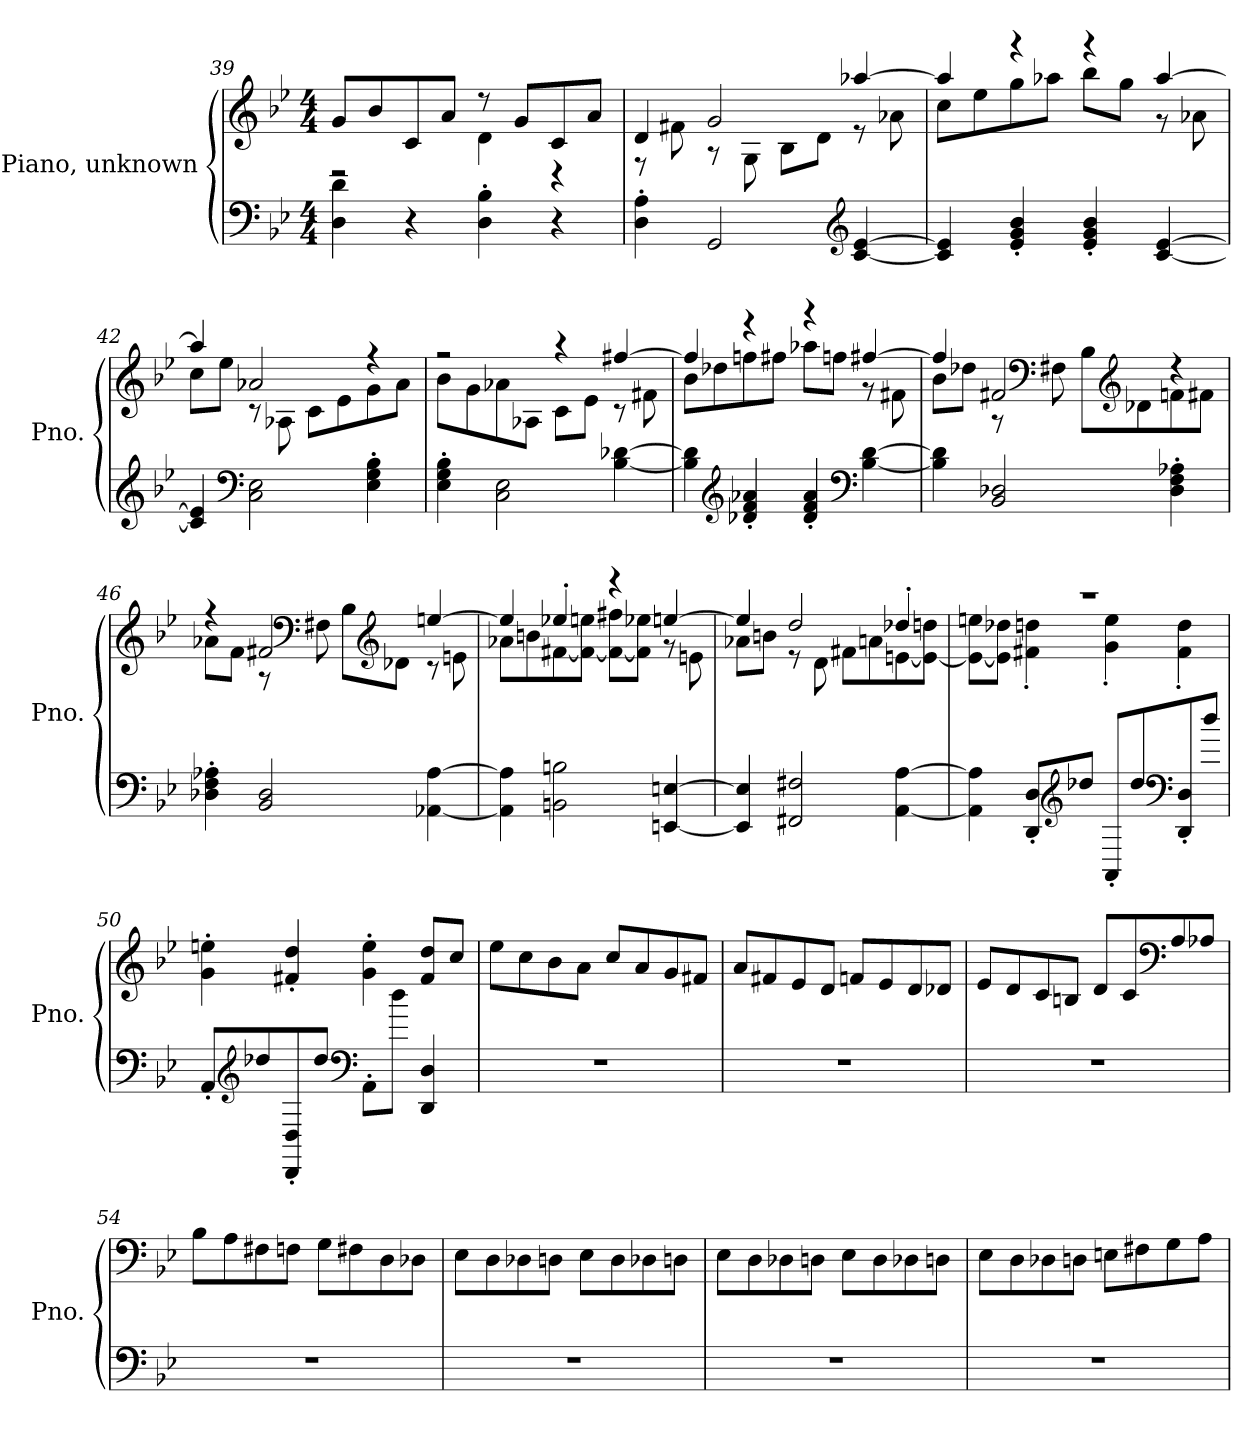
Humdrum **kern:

**kern	**kern
*part1	*part1
*staff2	*staff1
*I"Piano, unknown	*
*I'Pno.	*
!!LO:LB:g=z
*clefF4	*clefG2
*k[b-e-]	*k[b-e-]
*M4/4	*M4/4
=39	=39
*	*^
4D\ 4d\	8g/L	2r
.	8b-/	.
4r	8c/	.
.	8a/J	.
4D\' 4B-\'	8r	4d\
.	8g/L	.
4r	8c/	4r
.	8a/J	.
=40	=40	=40
4D\' 4A\'	4d/	8r
.	.	8f#X\
2GG/	2g/	8r
.	.	8G\
.	.	8B-\L
.	.	8d\J
*clefG2	*	*
[4c/ [4e-/	[4aa-X/	8r
.	.	8a-X\
=41	=41	=41
4c/] 4e-/]	4aa-/]	8cc\L
.	.	8ee-\
4e-/' 4g/' 4b-/'	4r	8gg\
.	.	8aa-X\J
4e-/' 4g/' 4b-/'	4r	8bb-\L
.	.	8gg\J
[4c/ [4e-/	[4aa-/	8r
.	.	8a-X\
=42	=42	=42
4c/] 4e-/]	4aa-/]	8cc\L
.	.	8ee-\J
*clefF4	*	*
2C\ 2E-\	2a-X/	8r
.	.	8A-X\
.	.	8c\L
.	.	8e-\
4E-\' 4G\' 4B-\'	4r	8g\
.	.	8a-\J
!!LO:LB:g=z	!!
=43	=43	=43
4E-\' 4G\' 4B-\'	2r	8b-\L
.	.	8g\
2C\ 2E-\	.	8a-X\
.	.	8A-X\J
.	4r	8c\L
.	.	8e-\J
[4B-\ [4d-X\	[4ff#X/	8r
.	.	8f#X\
=44	=44	=44
4B-\] 4d-\]	4ff#/]	8b-\L
.	.	8dd-X\
*clefG2	*	*
4d-X/' 4f/' 4a-X/'	4r	8ffn\
.	.	8ff#X\J
4d-/' 4f/' 4a-/'	4r	8aa-X\L
.	.	8ffn\J
*clefF4	*	*
[4B-\ [4d-\	[4ff#X/	8r
.	.	8f#X\
=45	=45	=45
4B-\] 4d-\]	4ff#/]	8b-\L
.	.	8dd-X\J
2BB-/ 2D-X/	2f#X/	8r
*	*clefF4	*
.	.	8F#X\
.	.	8B-\L
*	*clefG2	*
.	.	8d-X\
4D-\' 4F\' 4A-X\'	4r	8fn\
.	.	8f#X\J
!!LO:PB:g=z	!!
=46	=46	=46
4D-X\' 4F\' 4A-X\'	4r	8a-X\L
.	.	8f\J
2BB-/ 2D-/	2f#X/	8r
*	*clefF4	*
.	.	8F#X\
.	.	8B-\L
*	*clefG2	*
.	.	8d-X\J
[4AA-X\ [4A-\	[4een/	8r
.	.	8en\
=47	=47	=47
4AA-\] 4A-\]	4ee/]	8a-X\L
.	.	8bn\
2BBn\ 2Bn\	4ee-X'/	[8f#X\
.	.	8f#\_ 8een\J
.	4r	8f#\_ 8ff#X\L
.	.	8f#\] 8ee-X\J
[4EEn/ [4En/	[4een/	8r
.	.	8en\
=48	=48	=48
4EE/] 4E/]	4ee/]	8a-X\L
.	.	8bn\J
2FF#X/ 2F#X/	2dd/	8r
.	.	8d\
.	.	8f#X\L
.	.	8an\
[4AA\ [4A\	4dd-X'/	[8en\
.	.	8e\_ 8ddn\J
!!LO:LB:g=z	!!
=49	=49	=49
4AA\] 4A\]	1r	8e\_ 8een\L
.	.	8e\] 8dd-X\J
8DD/' 8D/'L	.	4f#X\' 4ddn\'
*clefG2	*	*
8dd-X/J	.	.
8AA'/L	.	4g\' 4ee\'
8dd-/	.	.
*clefF4	*	*
8DD/' 8D/'	.	4f#\' 4dd\'
8dd-/J	.	.
*	*v	*v
=50	=50
8AA'/L	4g\' 4een\'
*clefG2	*
8dd-X/	.
8DD/' 8D/'	4f#X/' 4dd/'
8dd-/J	.
*clefF4	*
8AA'\L	4g\' 4ee\'
8dd-\J	.
4DD/ 4D/	8f#/ 8dd/L
.	8cc/J
=51	=51
1r	8ee-\L
.	8cc\
.	8b-\
.	8a\J
.	8cc/L
.	8a/
.	8g/
.	8f#X/J
!!LO:LB:g=z
=52	=52
1r	8a/L
.	8f#X/
.	8e-/
.	8d/J
.	8fn/L
.	8e-/
.	8d/
.	8d-X/J
=53	=53
1r	8e-/L
.	8d/
.	8c/
.	8Bn/J
.	8d/L
.	8c/
*	*clefF4
.	8A/
.	8A-X/J
=54	=54
1r	8B-\L
.	8A\
.	8F#X\
.	8Fn\J
.	8G\L
.	8F#X\
.	8D\
.	8D-X\J
=55	=55
1r	8E-\L
.	8D\
.	8D-X\
.	8Dn\J
.	8E-\L
.	8D\
.	8D-X\
.	8Dn\J
!!LO:LB:g=z
=56	=56
1r	8E-\L
.	8D\
.	8D-X\
.	8Dn\J
.	8E-\L
.	8D\
.	8D-X\
.	8Dn\J
=57	=57
1r	8E-\L
.	8D\
.	8D-X\
.	8Dn\J
.	8En\L
.	8F#X\
.	8G\
.	8A\J
=	=
*-	*-
